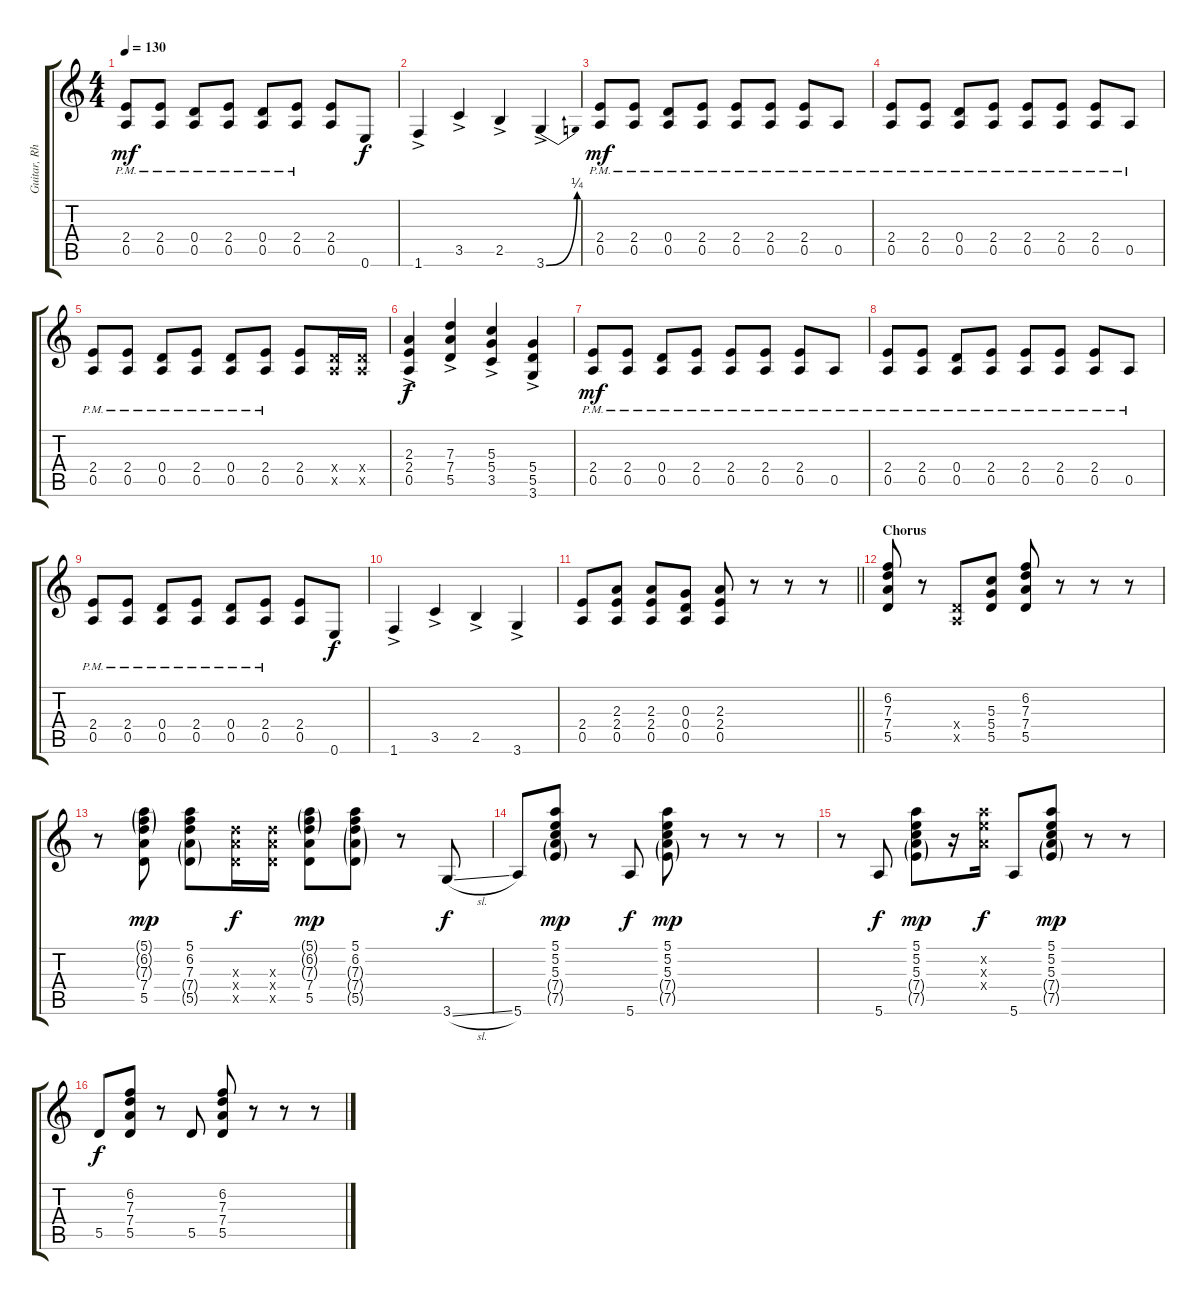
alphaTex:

\track ("Guitar, Rhythm" "Guitar, Rh") {instrument overdrivenguitar}
\staff {score tabs}
\tuning (E4 B3 G3 D3 A2 E2) {hide}
\ts (4 4)
\tempo 130
\clef g2
\ks c
(2.4{pm} 0.5{pm}).8{dy mf} (2.4{pm} 0.5{pm}).8 (0.4{pm} 0.5{pm}).8 (2.4{pm} 0.5{pm}).8 (0.4{pm} 0.5{pm}).8 (2.4{pm} 0.5{pm}).8 (2.4 0.5).8 0.6.8{dy f} |
1.6{ac}.4 3.5{ac}.4 2.5{ac}.4 3.6{be (bend 0 0 60 1) ac}.4 |
(2.4{pm} 0.5{pm}).8{dy mf} (2.4{pm} 0.5{pm}).8 (0.4{pm} 0.5{pm}).8 (2.4{pm} 0.5{pm}).8 (2.4{pm} 0.5{pm}).8 (2.4{pm} 0.5{pm}).8 (2.4{pm} 0.5{pm}).8 0.5{pm}.8 |
(2.4{pm} 0.5{pm}).8 (2.4{pm} 0.5{pm}).8 (0.4{pm} 0.5{pm}).8 (2.4{pm} 0.5{pm}).8 (2.4{pm} 0.5{pm}).8 (2.4{pm} 0.5{pm}).8 (2.4{pm} 0.5{pm}).8 0.5{pm}.8 |
(2.4{pm} 0.5{pm}).8 (2.4{pm} 0.5{pm}).8 (0.4{pm} 0.5{pm}).8 (2.4{pm} 0.5{pm}).8 (0.4{pm} 0.5{pm}).8 (2.4{pm} 0.5{pm}).8 (2.4 0.5).8 (0.4{x} 0.5{x}).16 (0.4{x} 0.5{x}).16 |
(2.3{ac} 2.4{ac} 0.5{ac}).4{dy f} (7.3{ac} 7.4{ac} 5.5).4 (5.3{ac} 5.4{ac} 3.5{ac}).4 (5.4{ac} 5.5{ac} 3.6).4 |
(2.4{pm} 0.5{pm}).8{dy mf} (2.4{pm} 0.5{pm}).8 (0.4{pm} 0.5{pm}).8 (2.4{pm} 0.5{pm}).8 (2.4{pm} 0.5{pm}).8 (2.4{pm} 0.5{pm}).8 (2.4{pm} 0.5{pm}).8 0.5{pm}.8 |
(2.4{pm} 0.5{pm}).8 (2.4{pm} 0.5{pm}).8 (0.4{pm} 0.5{pm}).8 (2.4{pm} 0.5{pm}).8 (2.4{pm} 0.5{pm}).8 (2.4{pm} 0.5{pm}).8 (2.4{pm} 0.5{pm}).8 0.5{pm}.8 |
(2.4{pm} 0.5{pm}).8 (2.4{pm} 0.5{pm}).8 (0.4{pm} 0.5{pm}).8 (2.4{pm} 0.5{pm}).8 (0.4{pm} 0.5{pm}).8 (2.4{pm} 0.5{pm}).8 (2.4 0.5).8 0.6.8{dy f} |
1.6{ac}.4 3.5{ac}.4 2.5{ac}.4 3.6{ac}.4 |
\barLineRight lightlight
(2.4 0.5).8 (2.3 2.4 0.5).8 (2.3 2.4 0.5).8 (0.3 0.4 0.5).8 (2.3 2.4 0.5).8 r.8 r.8 r.8 |
\section ("" "Chorus")
(6.2 7.3 7.4 5.5).8 r.8 (0.4{x} 0.5{x}).8 (5.3 5.4 5.5).8 (6.2 7.3 7.4 5.5).8 r.8 r.8 r.8 |
r.8 (5.1{g} 6.2{g} 7.3{g} 7.4 5.5).8{dy mp} (5.1 6.2 7.3 7.4{g} 5.5{g}).8 (7.3{x} 7.4{x} 5.5{x}).16{dy f} (7.3{x} 7.4{x} 5.5{x}).16 (5.1{g} 6.2{g} 7.3{g} 7.4 5.5).8{dy mp} (5.1 6.2 7.3{g} 7.4{g} 5.5{g}).8 r.8 3.6{sl}.8{dy f} |
5.6.8 (5.1 5.2 5.3 7.4{g} 7.5{g}).8{dy mp} r.8 5.6.8{dy f} (5.1 5.2 5.3 7.4{g} 7.5{g}).8{dy mp} r.8 r.8 r.8 |
r.8 5.6.8{dy f} (5.1 5.2 5.3 7.4{g} 7.5{g}).8{dy mp} r.16 (10.2{x} 9.3{x} 7.4{x}).16{dy f} 5.6.8 (5.1 5.2 5.3 7.4{g} 7.5{g}).8{dy mp} r.8 r.8 |
5.5.8{dy f} (6.2 7.3 7.4 5.5).8 r.8 5.5.8 (6.2 7.3 7.4 5.5).8 r.8 r.8 r.8
